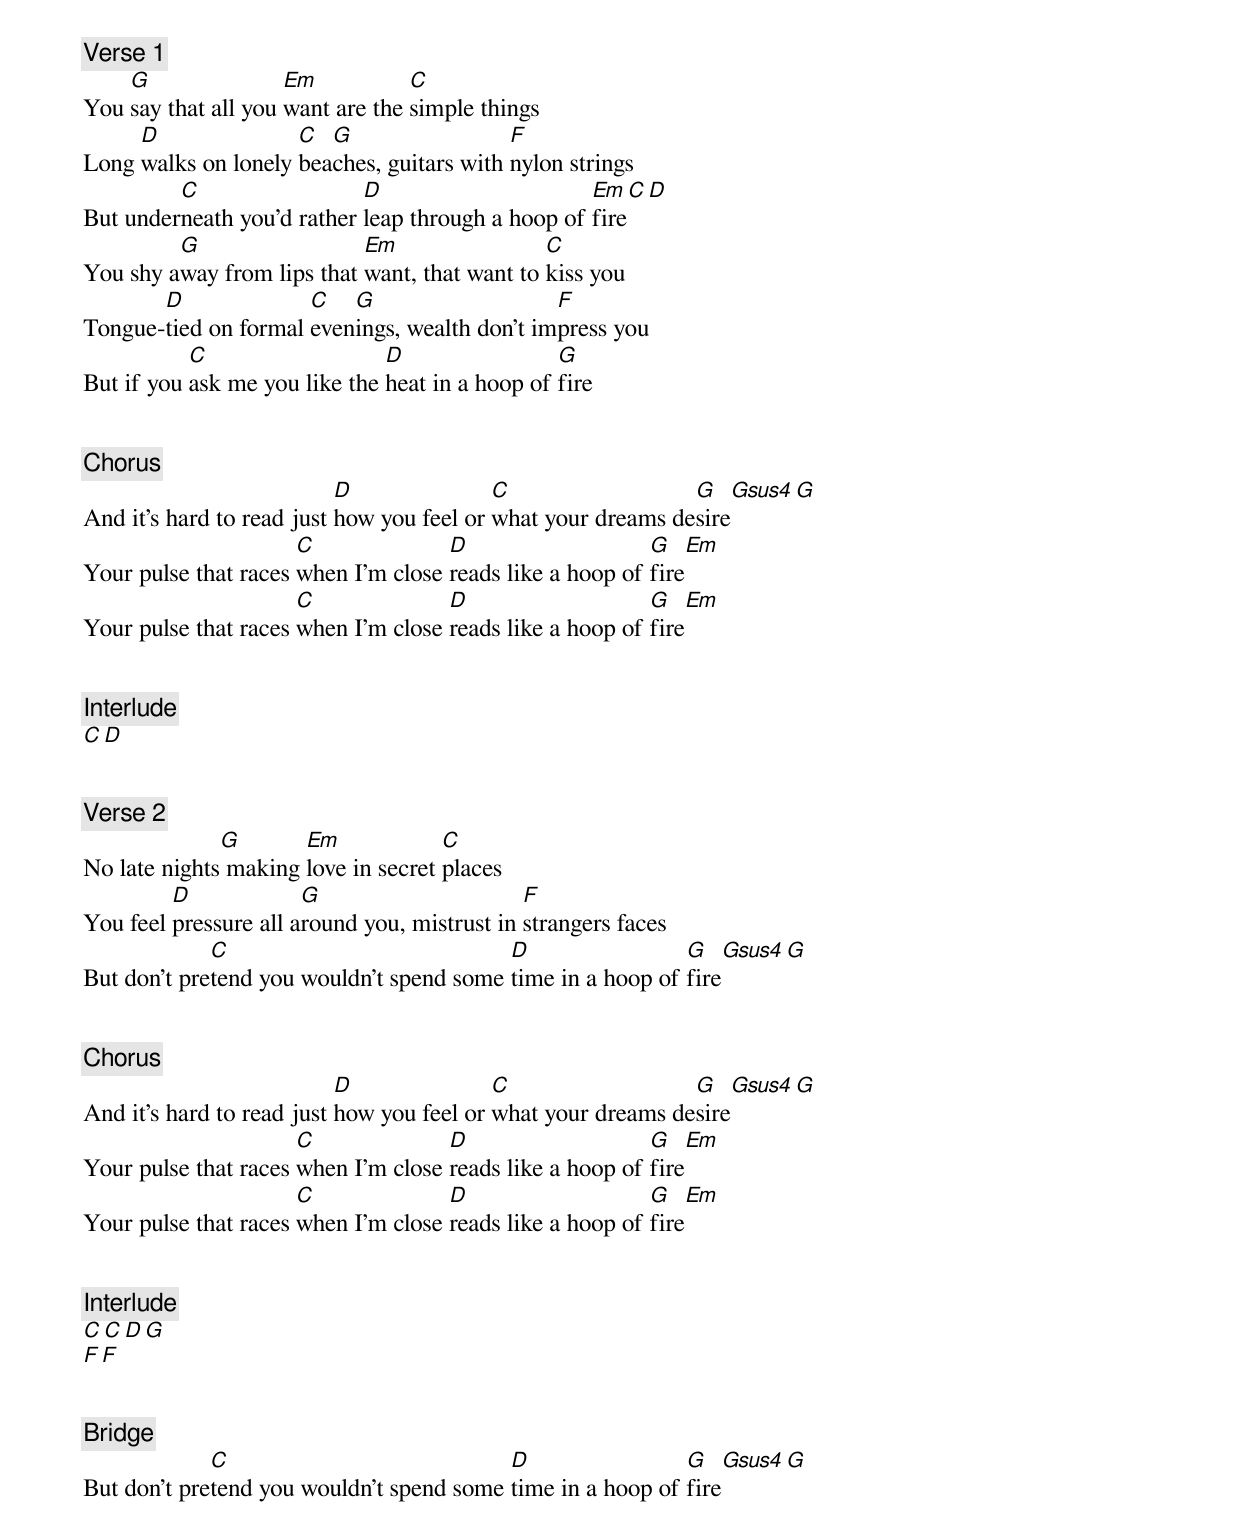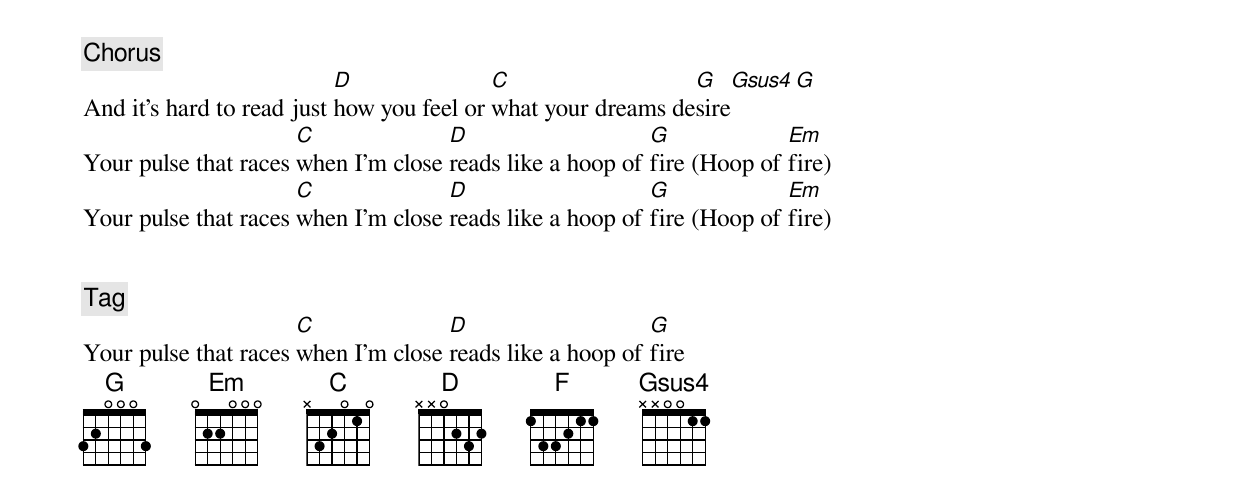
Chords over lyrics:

[Verse 1]
    G                Em           C
You say that all you want are the simple things
     D               C  G                  F
Long walks on lonely beaches, guitars with nylon strings
         C                  D                      Em     C  D
But underneath you'd rather leap through a hoop of fire
         G                  Em                 C
You shy away from lips that want, that want to kiss you
       D              C   G                    F
Tongue-tied on formal evenings, wealth don't impress you
           C                   D                 G
But if you ask me you like the heat in a hoop of fire


[Chorus]
                           D               C                  G     Gsus4  G
And it's hard to read just how you feel or what your dreams desire
                      C              D                    G     Em
Your pulse that races when I'm close reads like a hoop of fire
                      C              D                    G     Em
Your pulse that races when I'm close reads like a hoop of fire


[Interlude]
C  D


[Verse 2]
              G       Em             C
No late nights making love in secret places
         D             G                      F
You feel pressure all around you, mistrust in strangers faces
             C                            D                 G    Gsus4  G
But don't pretend you wouldn't spend some time in a hoop of fire


[Chorus]
                           D               C                  G    Gsus4  G
And it's hard to read just how you feel or what your dreams desire
                      C              D                    G     Em
Your pulse that races when I'm close reads like a hoop of fire
                      C              D                    G     Em
Your pulse that races when I'm close reads like a hoop of fire


[Interlude]
C  C  D  G
F  F


[Bridge]
             C                            D                 G    Gsus4  G
But don't pretend you wouldn't spend some time in a hoop of fire


[Chorus]
                           D               C                  G    Gsus4  G
And it's hard to read just how you feel or what your dreams desire
                      C              D                    G             Em
Your pulse that races when I'm close reads like a hoop of fire (Hoop of fire)
                      C              D                    G             Em
Your pulse that races when I'm close reads like a hoop of fire (Hoop of fire)


[Tag]
                      C              D                    G
Your pulse that races when I'm close reads like a hoop of fire
